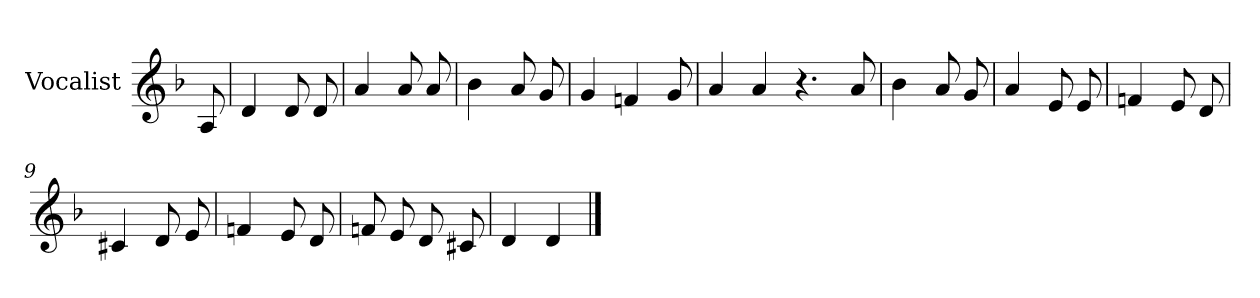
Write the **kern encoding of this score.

**kern
*part1
*staff1
*I"Vocalist
*k[b-]
*d:
=
8A
=1
4d
8d
8d
=2
4a
8a
8a
=3
4b-
8a
8g
=4
4g
4fn
8g
=5
4a
4a
4.r
8a
=6
4b-
8a
8g
=7
4a
8e
8e
=8
4fn
8e
8d
=9
4c#X
8d
8e
=10
4fn
8e
8d
=11
8fn
8e
8d
8c#X
=12
4d
4d
==
*-
